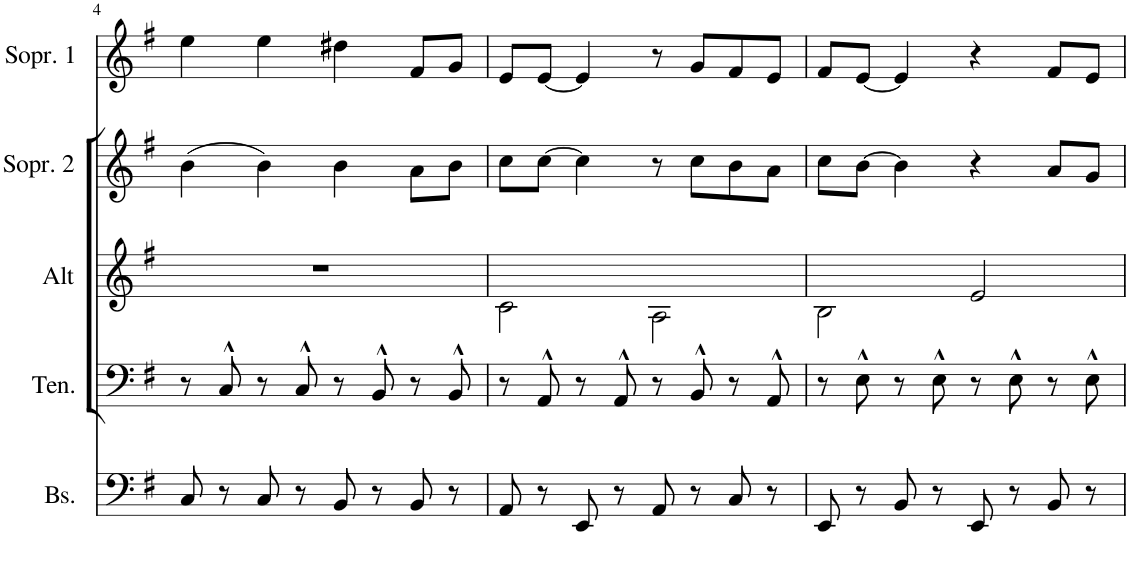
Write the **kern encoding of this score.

**kern	**kern	**kern	**kern	**kern
*part5	*part4	*part3	*part2	*part1
*staff5	*staff4	*staff3	*staff2	*staff1
*I"Bass (Pos, Kb, Tuba, Fag. usw.)	*I"Tenor (Pos, Ten.-Sax., Fag. usw.)	*I"Alt (Hrn, Ten.-Sax, Alt-Sax, Fag. usw.)	*I"Sopran 2 (Trp, Klar, Alt-Sax usw.)	*I"Sopran 1 (Fl, Ob, Klar usw.)
*I'Bs.	*I'Ten.	*I'Alt	*I'Sopr. 2	*I'Sopr. 1
!!LO:PB:g=z
*clefF4	*clefF4	*clefG2	*clefG2	*clefG2
*	*	*ITrd4c7	*ITrd1c2	*ITrd1c2
*k[f#]	*k[f#]	*k[f#]	*k[f#]	*k[f#]
*M4/4	*M4/4	*M4/4	*M4/4	*M4/4
=4	=4	=4	=4	=4
8C/	8r	1r	(4b\	4ee\
8r	8C^^/	.	.	.
8C/	8r	.	4b\)	4ee\
8r	8C^^/	.	.	.
8BB/	8r	.	4b\	4dd#X\
8r	8BB^^/	.	.	.
8BB/	8r	.	8a\L	8f#/L
8r	8BB^^/	.	8b\J	8g/J
=5	=5	=5	=5	=5
8AA/	8r	2c\	8cc\L	8e/L
8r	8AA^^/	.	[8cc\J	[8e/J
8EE/	8r	.	4cc\]	4e/]
8r	8AA^^/	.	.	.
8AA/	8r	2A\	8r	8r
8r	8BB^^/	.	8cc\L	8g/L
8C/	8r	.	8b\	8f#/
8r	8AA^^/	.	8a\J	8e/J
=6	=6	=6	=6	=6
8EE/	8r	2B\	8cc\L	8f#/L
8r	8E^^\	.	[8b\J	[8e/J
8BB/	8r	.	4b\]	4e/]
8r	8E^^\	.	.	.
8EE/	8r	2e/	4r	4r
8r	8E^^\	.	.	.
8BB/	8r	.	8a/L	8f#/L
8r	8E^^\	.	8g/J	8e/J
=	=	=	=	=
*-	*-	*-	*-	*-
